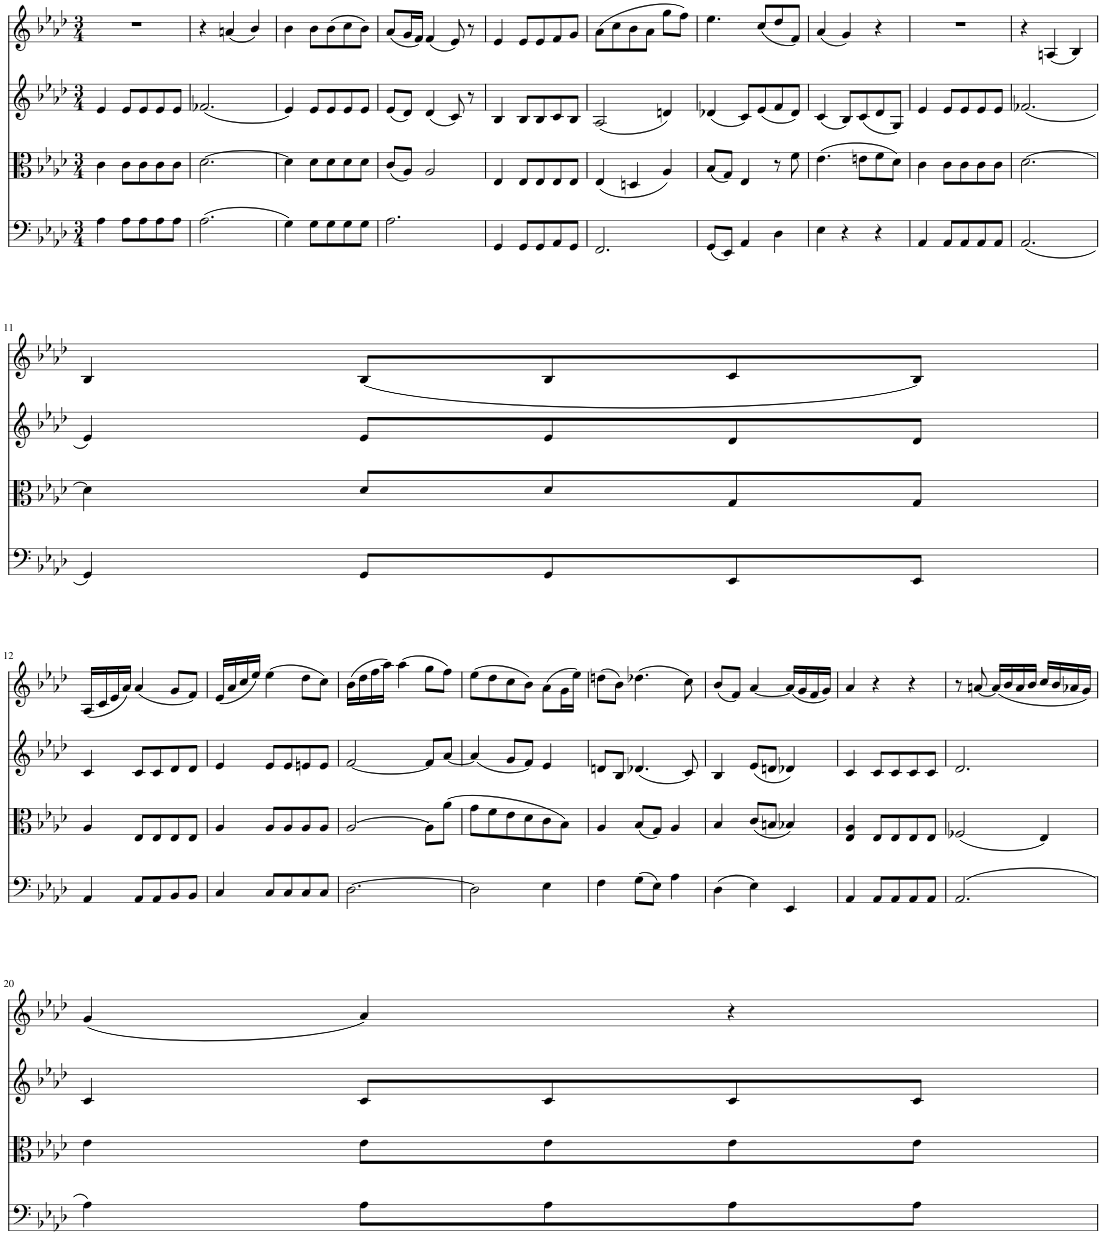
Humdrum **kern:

**kern	**kern	**kern	**kern
*part4	*part3	*part2	*part1
*staff4	*staff3	*staff2	*staff1
*I"Piano	*I"Piano	*I"Piano	*I"Piano
*I'Pno	*I'Pno	*I'Pno	*I'Pno
*clefF4	*clefC3	*clefG2	*clefG2
*k[b-e-a-d-]	*k[b-e-a-d-]	*k[b-e-a-d-]	*k[b-e-a-d-]
*M3/4	*M3/4	*M3/4	*M3/4
=1	=1	=1	=1
4A-\	4c\	4e-/	2.r
8A-\L	8c\L	8e-/L	.
8A-\	8c\	8e-/	.
8A-\	8c\	8e-/	.
8A-\J	8c\J	8e-/J	.
=2	=2	=2	=2
(2.A-\	[2.d-\	(2.f-X/	4r
.	.	.	(4an/
.	.	.	4b-/)
=3	=3	=3	=3
4G\)	4d-\]	4e-/)	4b-\
8G\L	8d-\L	8e-/L	8b-\L
8G\	8d-\	8e-/	(8b-\
8G\	8d-\	8e-/	8cc\
8G\J	8d-\J	8e-/J	8b-\J)
=4	=4	=4	=4
2.A-\	(8c/L	(8e-/L	(8a-/L
.	8A-/J)	8d-/J)	16g/L
.	.	.	16f/JJ)
.	2A-/	(4d-/	(4f/
.	.	8c/)	8e-/)
.	.	8r	8r
=5	=5	=5	=5
4GG/	4E-/	4B-/	4e-/
8GG/L	8E-/L	8B-/L	8e-/L
8GG/	8E-/	8B-/	8e-/
8AA-/	8E-/	8c/	8f/
8GG/J	8E-/J	8B-/J	8g/J
=6	=6	=6	=6
2.FF/	(4E-/	(2A-/	(8a-\L
.	.	.	8cc\
.	4Dn/	.	8b-\
.	.	.	8a-\J
.	4A-/)	4dn/)	8gg\L
.	.	.	8ff\J)
=7	=7	=7	=7
(8GG/L	(8B-/L	(4d-X/	4.ee-\
8EE-/J)	8G/J)	.	.
4AA-/	4E-/	8c/L)	.
.	.	(8e-/	(8cc/L
4D-\	8r	8f/	8dd-/
.	8f\	8d-/J)	8f/J)
=8	=8	=8	=8
4E-\	(4.e-\	(4c/	(4a-/
4r	.	8B-/L)	4g/)
.	8en\L	(8c/	.
4r	8f\	8d-/	4r
.	8d-\J)	8G/J)	.
=9	=9	=9	=9
4AA-/	4c\	4e-/	2.r
8AA-/L	8c\L	8e-/L	.
8AA-/	8c\	8e-/	.
8AA-/	8c\	8e-/	.
8AA-/J	8c\J	8e-/J	.
=10	=10	=10	=10
(2.AA-/	[2.d-\	(2.f-X/	4r
.	.	.	(4An/
.	.	.	4B-/)
!!LO:LB:g=z
=11	=11	=11	=11
4GG/)	4d-\]	4e-/)	4B-/
8GG/L	8d-/L	8e-/L	(8B-/L
8GG/	8d-/	8e-/	8B-/
8EE-/	8G/	8d-/	8c/
8EE-/J	8G/J	8d-/J	8B-/J)
!!LO:LB:g=z
=12	=12	=12	=12
4AA-/	4A-/	4c/	(16A-/LL
.	.	.	16c/
.	.	.	16e-/
.	.	.	16a-/JJ)
8AA-/L	8E-/L	8c/L	(4a-/
8AA-/	8E-/	8c/	.
8BB-/	8E-/	8d-/	8g/L
8BB-/J	8E-/J	8d-/J	8f/J)
=13	=13	=13	=13
4C/	4A-/	4e-/	(16e-/LL
.	.	.	16a-/
.	.	.	16cc/
.	.	.	16ee-/JJ)
8C/L	8A-/L	8e-/L	(4ee-\
8C/	8A-/	8e-/	.
8C/	8A-/	8en/	8dd-\L
8C/J	8A-/J	8e/J	8cc\J)
=14	=14	=14	=14
[2.D-\	[2A-/	[2f/	(16b-\LL
.	.	.	16dd-\
.	.	.	16ff\
.	.	.	16aa-\JJ)
.	.	.	(4aa-\
.	8A-\L]	8f/L]	8gg\L
.	(8a-\J	[8a-/J	8ff\J)
=15	=15	=15	=15
2D-\]	8g\L	(4a-/]	(8ee-\L
.	8f\	.	8dd-\
.	8e-\	8g/L	8cc\
.	8d-\	8f/J)	8b-\J)
4E-\	8c\	4e-/	(8a-\L
.	8B-\J)	.	16g\L
.	.	.	16ee-\JJ)
=16	=16	=16	=16
4F\	4A-/	8dn/L	(8ddn\L
.	.	8B-/J	8b-\J)
(8G\L	(8B-/L	(4.d-X/	(4.dd-X\
8E-\J)	8G/J)	.	.
4A-\	4A-/	.	.
.	.	8c/)	8cc\)
=17	=17	=17	=17
(4D-\	4B-/	4B-/	(8b-/L
.	.	.	8f/J)
4E-\)	(8c/L	(8e-/L	[4a-/
.	8Bn/J	8dn/J	.
4EE-/	4B-X/)	4d-X/)	(16a-/LL]
.	.	.	16g/
.	.	.	16f/
.	.	.	16g/JJ)
=18	=18	=18	=18
4AA-/	4E-/ 4A-/	4c/	4a-/
8AA-/L	8E-/L	8c/L	4r
8AA-/	8E-/	8c/	.
8AA-/	8E-/	8c/	4r
8AA-/J	8E-/J	8c/J	.
=19	=19	=19	=19
(2.AA-/	(2F-X/	2.d-/	8r
.	.	.	[8an/
.	.	.	(16a/LL]
.	.	.	16b-/
.	.	.	16a/
.	.	.	16b-/JJ
.	4E-/)	.	16cc/LL
.	.	.	16b-/
.	.	.	16a-X/
.	.	.	16g/JJ)
!!LO:LB:g=z
=20	=20	=20	=20
4A-\)	4e-\	4c/	(4g/
8A-\L	8e-\L	8c/L	4a-/)
8A-\	8e-\	8c/	.
8A-\	8e-\	8c/	4r
8A-\J	8e-\J	8c/J	.
=	=	=	=
*-	*-	*-	*-
